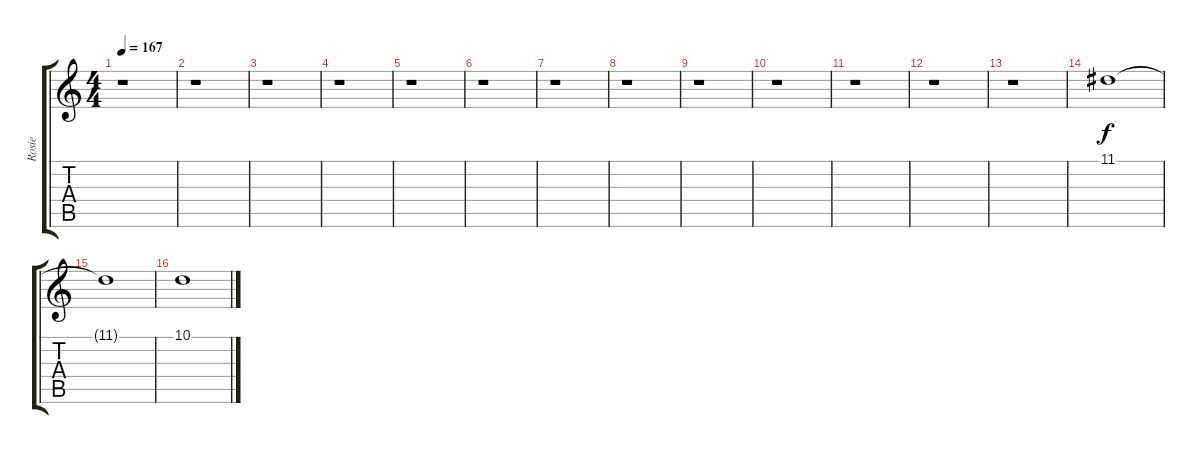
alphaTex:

\track ("Rosie" "Rosie") {instrument pad4choir}
\staff {score tabs}
\tuning (E4 B3 G3 D3 A2 E2) {hide}
\ts (4 4)
\tempo 167
\clef g2
\ks c
r.1{dy f} |
r.1 |
r.1 |
r.1 |
r.1 |
r.1 |
r.1 |
r.1 |
r.1 |
r.1 |
r.1 |
r.1 |
r.1 |
11.1.1 |
11.1{t}.1 |
10.1.1
